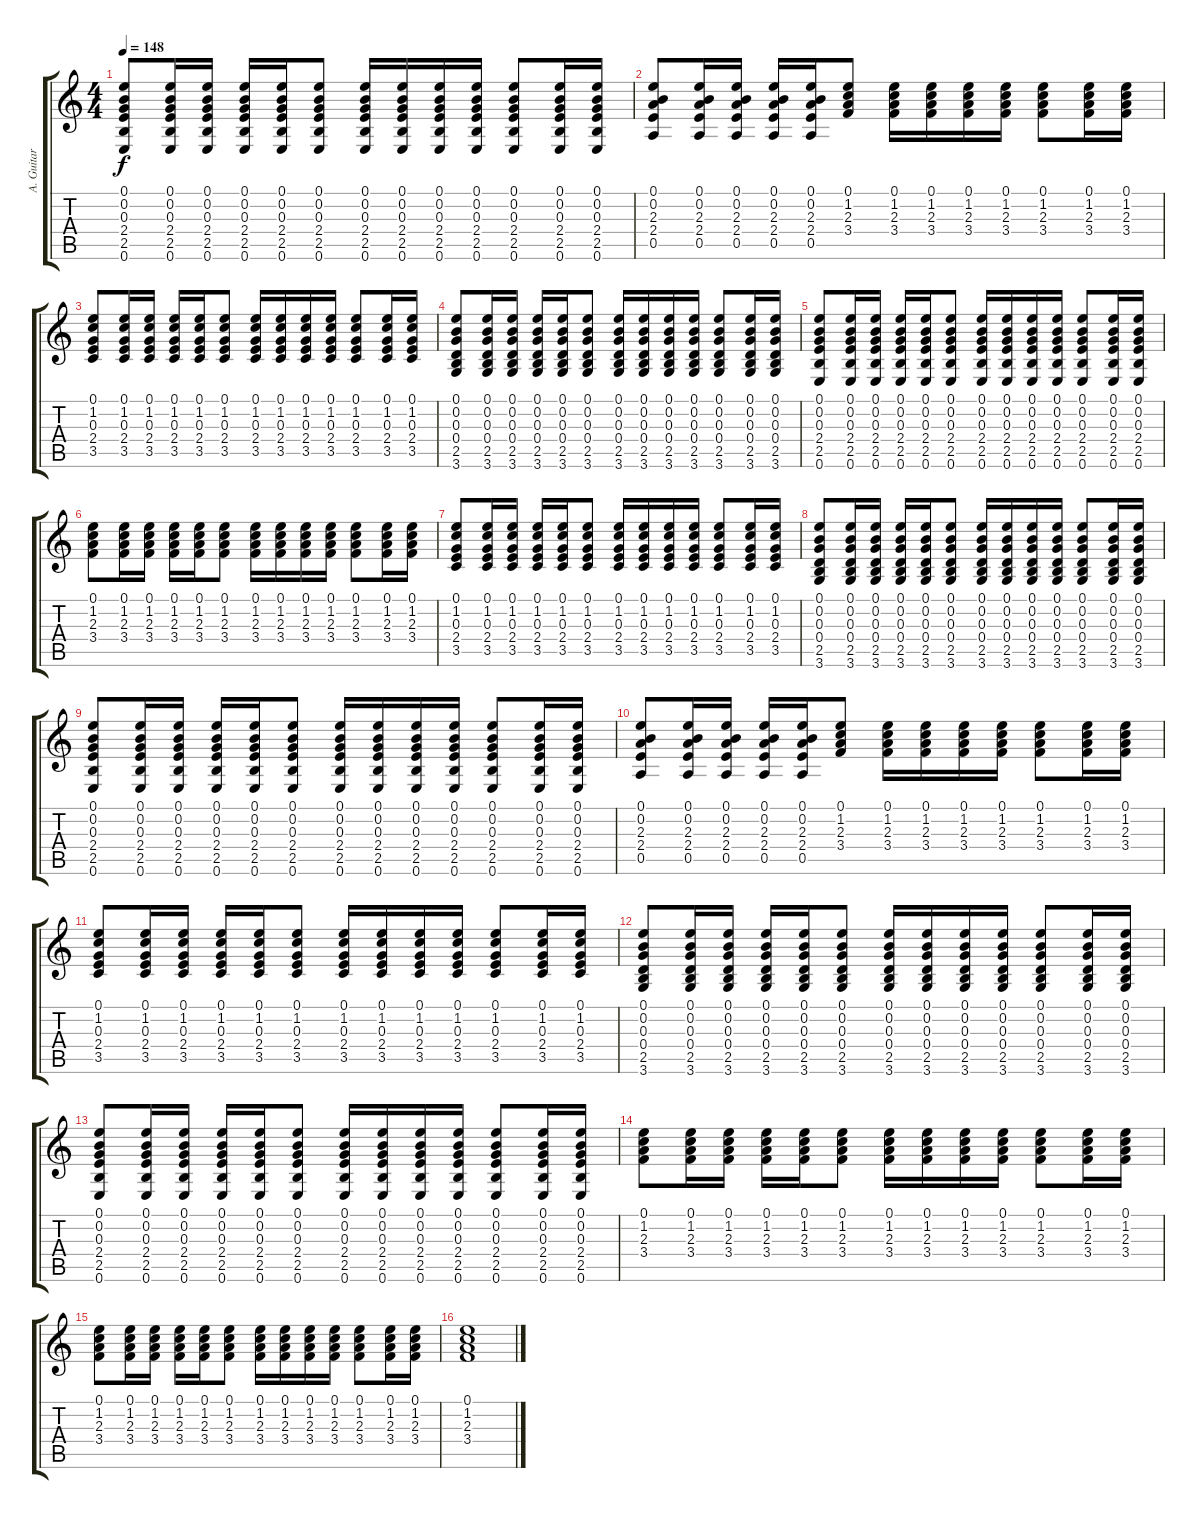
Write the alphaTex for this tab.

\track ("A. Guitar" "A. Guitar") {instrument acousticguitarsteel}
\staff {score tabs}
\tuning (E4 B3 G3 D3 A2 E2) {hide}
\ts (4 4)
\tempo 148
\clef g2
\ks c
(0.1 0.2 0.3 2.4 2.5 0.6).8{dy f} (0.1 0.2 0.3 2.4 2.5 0.6).16 (0.1 0.2 0.3 2.4 2.5 0.6).16 (0.1 0.2 0.3 2.4 2.5 0.6).16 (0.1 0.2 0.3 2.4 2.5 0.6).16 (0.1 0.2 0.3 2.4 2.5 0.6).8 (0.1 0.2 0.3 2.4 2.5 0.6).16 (0.1 0.2 0.3 2.4 2.5 0.6).16 (0.1 0.2 0.3 2.4 2.5 0.6).16 (0.1 0.2 0.3 2.4 2.5 0.6).16 (0.1 0.2 0.3 2.4 2.5 0.6).8 (0.1 0.2 0.3 2.4 2.5 0.6).16 (0.1 0.2 0.3 2.4 2.5 0.6).16 |
(0.1 0.2 2.3 2.4 0.5).8 (0.1 0.2 2.3 2.4 0.5).16 (0.1 0.2 2.3 2.4 0.5).16 (0.1 0.2 2.3 2.4 0.5).16 (0.1 0.2 2.3 2.4 0.5).16 (0.1 1.2 2.3 3.4).8 (0.1 1.2 2.3 3.4).16 (0.1 1.2 2.3 3.4).16 (0.1 1.2 2.3 3.4).16 (0.1 1.2 2.3 3.4).16 (0.1 1.2 2.3 3.4).8 (0.1 1.2 2.3 3.4).16 (0.1 1.2 2.3 3.4).16 |
(0.1 1.2 0.3 2.4 3.5).8 (0.1 1.2 0.3 2.4 3.5).16 (0.1 1.2 0.3 2.4 3.5).16 (0.1 1.2 0.3 2.4 3.5).16 (0.1 1.2 0.3 2.4 3.5).16 (0.1 1.2 0.3 2.4 3.5).8 (0.1 1.2 0.3 2.4 3.5).16 (0.1 1.2 0.3 2.4 3.5).16 (0.1 1.2 0.3 2.4 3.5).16 (0.1 1.2 0.3 2.4 3.5).16 (0.1 1.2 0.3 2.4 3.5).8 (0.1 1.2 0.3 2.4 3.5).16 (0.1 1.2 0.3 2.4 3.5).16 |
(0.1 0.2 0.3 0.4 2.5 3.6).8 (0.1 0.2 0.3 0.4 2.5 3.6).16 (0.1 0.2 0.3 0.4 2.5 3.6).16 (0.1 0.2 0.3 0.4 2.5 3.6).16 (0.1 0.2 0.3 0.4 2.5 3.6).16 (0.1 0.2 0.3 0.4 2.5 3.6).8 (0.1 0.2 0.3 0.4 2.5 3.6).16 (0.1 0.2 0.3 0.4 2.5 3.6).16 (0.1 0.2 0.3 0.4 2.5 3.6).16 (0.1 0.2 0.3 0.4 2.5 3.6).16 (0.1 0.2 0.3 0.4 2.5 3.6).8 (0.1 0.2 0.3 0.4 2.5 3.6).16 (0.1 0.2 0.3 0.4 2.5 3.6).16 |
(0.1 0.2 0.3 2.4 2.5 0.6).8 (0.1 0.2 0.3 2.4 2.5 0.6).16 (0.1 0.2 0.3 2.4 2.5 0.6).16 (0.1 0.2 0.3 2.4 2.5 0.6).16 (0.1 0.2 0.3 2.4 2.5 0.6).16 (0.1 0.2 0.3 2.4 2.5 0.6).8 (0.1 0.2 0.3 2.4 2.5 0.6).16 (0.1 0.2 0.3 2.4 2.5 0.6).16 (0.1 0.2 0.3 2.4 2.5 0.6).16 (0.1 0.2 0.3 2.4 2.5 0.6).16 (0.1 0.2 0.3 2.4 2.5 0.6).8 (0.1 0.2 0.3 2.4 2.5 0.6).16 (0.1 0.2 0.3 2.4 2.5 0.6).16 |
(0.1 1.2 2.3 3.4).8 (0.1 1.2 2.3 3.4).16 (0.1 1.2 2.3 3.4).16 (0.1 1.2 2.3 3.4).16 (0.1 1.2 2.3 3.4).16 (0.1 1.2 2.3 3.4).8 (0.1 1.2 2.3 3.4).16 (0.1 1.2 2.3 3.4).16 (0.1 1.2 2.3 3.4).16 (0.1 1.2 2.3 3.4).16 (0.1 1.2 2.3 3.4).8 (0.1 1.2 2.3 3.4).16 (0.1 1.2 2.3 3.4).16 |
(0.1 1.2 0.3 2.4 3.5).8 (0.1 1.2 0.3 2.4 3.5).16 (0.1 1.2 0.3 2.4 3.5).16 (0.1 1.2 0.3 2.4 3.5).16 (0.1 1.2 0.3 2.4 3.5).16 (0.1 1.2 0.3 2.4 3.5).8 (0.1 1.2 0.3 2.4 3.5).16 (0.1 1.2 0.3 2.4 3.5).16 (0.1 1.2 0.3 2.4 3.5).16 (0.1 1.2 0.3 2.4 3.5).16 (0.1 1.2 0.3 2.4 3.5).8 (0.1 1.2 0.3 2.4 3.5).16 (0.1 1.2 0.3 2.4 3.5).16 |
(0.1 0.2 0.3 0.4 2.5 3.6).8 (0.1 0.2 0.3 0.4 2.5 3.6).16 (0.1 0.2 0.3 0.4 2.5 3.6).16 (0.1 0.2 0.3 0.4 2.5 3.6).16 (0.1 0.2 0.3 0.4 2.5 3.6).16 (0.1 0.2 0.3 0.4 2.5 3.6).8 (0.1 0.2 0.3 0.4 2.5 3.6).16 (0.1 0.2 0.3 0.4 2.5 3.6).16 (0.1 0.2 0.3 0.4 2.5 3.6).16 (0.1 0.2 0.3 0.4 2.5 3.6).16 (0.1 0.2 0.3 0.4 2.5 3.6).8 (0.1 0.2 0.3 0.4 2.5 3.6).16 (0.1 0.2 0.3 0.4 2.5 3.6).16 |
(0.1 0.2 0.3 2.4 2.5 0.6).8 (0.1 0.2 0.3 2.4 2.5 0.6).16 (0.1 0.2 0.3 2.4 2.5 0.6).16 (0.1 0.2 0.3 2.4 2.5 0.6).16 (0.1 0.2 0.3 2.4 2.5 0.6).16 (0.1 0.2 0.3 2.4 2.5 0.6).8 (0.1 0.2 0.3 2.4 2.5 0.6).16 (0.1 0.2 0.3 2.4 2.5 0.6).16 (0.1 0.2 0.3 2.4 2.5 0.6).16 (0.1 0.2 0.3 2.4 2.5 0.6).16 (0.1 0.2 0.3 2.4 2.5 0.6).8 (0.1 0.2 0.3 2.4 2.5 0.6).16 (0.1 0.2 0.3 2.4 2.5 0.6).16 |
(0.1 0.2 2.3 2.4 0.5).8 (0.1 0.2 2.3 2.4 0.5).16 (0.1 0.2 2.3 2.4 0.5).16 (0.1 0.2 2.3 2.4 0.5).16 (0.1 0.2 2.3 2.4 0.5).16 (0.1 1.2 2.3 3.4).8 (0.1 1.2 2.3 3.4).16 (0.1 1.2 2.3 3.4).16 (0.1 1.2 2.3 3.4).16 (0.1 1.2 2.3 3.4).16 (0.1 1.2 2.3 3.4).8 (0.1 1.2 2.3 3.4).16 (0.1 1.2 2.3 3.4).16 |
(0.1 1.2 0.3 2.4 3.5).8 (0.1 1.2 0.3 2.4 3.5).16 (0.1 1.2 0.3 2.4 3.5).16 (0.1 1.2 0.3 2.4 3.5).16 (0.1 1.2 0.3 2.4 3.5).16 (0.1 1.2 0.3 2.4 3.5).8 (0.1 1.2 0.3 2.4 3.5).16 (0.1 1.2 0.3 2.4 3.5).16 (0.1 1.2 0.3 2.4 3.5).16 (0.1 1.2 0.3 2.4 3.5).16 (0.1 1.2 0.3 2.4 3.5).8 (0.1 1.2 0.3 2.4 3.5).16 (0.1 1.2 0.3 2.4 3.5).16 |
(0.1 0.2 0.3 0.4 2.5 3.6).8 (0.1 0.2 0.3 0.4 2.5 3.6).16 (0.1 0.2 0.3 0.4 2.5 3.6).16 (0.1 0.2 0.3 0.4 2.5 3.6).16 (0.1 0.2 0.3 0.4 2.5 3.6).16 (0.1 0.2 0.3 0.4 2.5 3.6).8 (0.1 0.2 0.3 0.4 2.5 3.6).16 (0.1 0.2 0.3 0.4 2.5 3.6).16 (0.1 0.2 0.3 0.4 2.5 3.6).16 (0.1 0.2 0.3 0.4 2.5 3.6).16 (0.1 0.2 0.3 0.4 2.5 3.6).8 (0.1 0.2 0.3 0.4 2.5 3.6).16 (0.1 0.2 0.3 0.4 2.5 3.6).16 |
(0.1 0.2 0.3 2.4 2.5 0.6).8 (0.1 0.2 0.3 2.4 2.5 0.6).16 (0.1 0.2 0.3 2.4 2.5 0.6).16 (0.1 0.2 0.3 2.4 2.5 0.6).16 (0.1 0.2 0.3 2.4 2.5 0.6).16 (0.1 0.2 0.3 2.4 2.5 0.6).8 (0.1 0.2 0.3 2.4 2.5 0.6).16 (0.1 0.2 0.3 2.4 2.5 0.6).16 (0.1 0.2 0.3 2.4 2.5 0.6).16 (0.1 0.2 0.3 2.4 2.5 0.6).16 (0.1 0.2 0.3 2.4 2.5 0.6).8 (0.1 0.2 0.3 2.4 2.5 0.6).16 (0.1 0.2 0.3 2.4 2.5 0.6).16 |
(0.1 1.2 2.3 3.4).8 (0.1 1.2 2.3 3.4).16 (0.1 1.2 2.3 3.4).16 (0.1 1.2 2.3 3.4).16 (0.1 1.2 2.3 3.4).16 (0.1 1.2 2.3 3.4).8 (0.1 1.2 2.3 3.4).16 (0.1 1.2 2.3 3.4).16 (0.1 1.2 2.3 3.4).16 (0.1 1.2 2.3 3.4).16 (0.1 1.2 2.3 3.4).8 (0.1 1.2 2.3 3.4).16 (0.1 1.2 2.3 3.4).16 |
(0.1 1.2 2.3 3.4).8 (0.1 1.2 2.3 3.4).16 (0.1 1.2 2.3 3.4).16 (0.1 1.2 2.3 3.4).16 (0.1 1.2 2.3 3.4).16 (0.1 1.2 2.3 3.4).8 (0.1 1.2 2.3 3.4).16 (0.1 1.2 2.3 3.4).16 (0.1 1.2 2.3 3.4).16 (0.1 1.2 2.3 3.4).16 (0.1 1.2 2.3 3.4).8 (0.1 1.2 2.3 3.4).16 (0.1 1.2 2.3 3.4).16 |
(0.1 1.2 2.3 3.4).1
